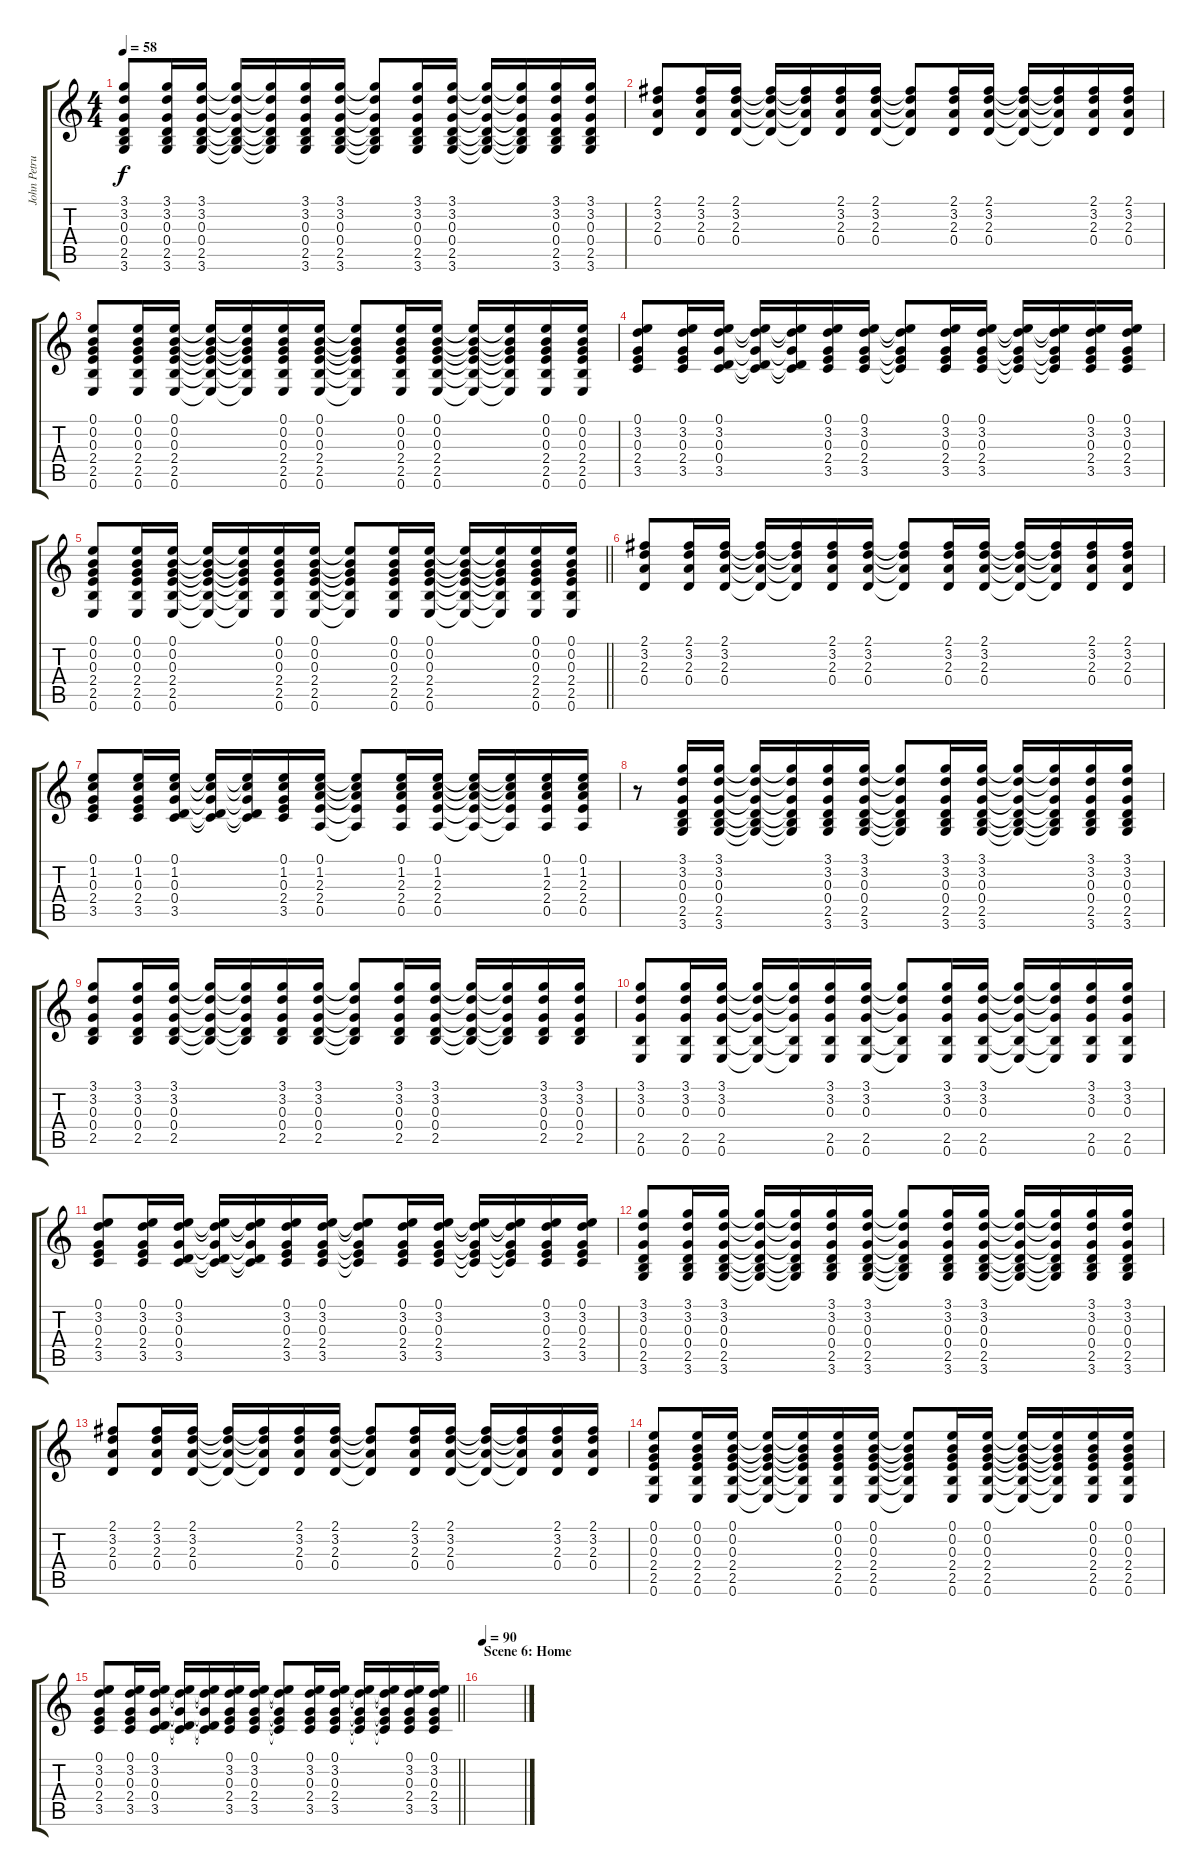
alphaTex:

\track ("John Petrucci" "John Petru") {instrument acousticguitarsteel}
\staff {score tabs}
\tuning (E4 B3 G3 D3 A2 E2) {hide}
\ts (4 4)
\tempo 58
\clef g2
\ks c
(3.1 3.2 0.3 0.4 2.5 3.6).8{dy f} (3.1 3.2 0.3 0.4 2.5 3.6).16 (3.1 3.2 0.3 0.4 2.5 3.6).16 (3.1{t} 3.2{t} 0.3{t} 0.4{t} 2.5{t} 3.6{t}).16 (3.1{t} 3.2{t} 0.3{t} 0.4{t} 2.5{t} 3.6{t}).16 (3.1 3.2 0.3 0.4 2.5 3.6).16 (3.1 3.2 0.3 0.4 2.5 3.6).16 (3.1{t} 3.2{t} 0.3{t} 0.4{t} 2.5{t} 3.6{t}).8 (3.1 3.2 0.3 0.4 2.5 3.6).16 (3.1 3.2 0.3 0.4 2.5 3.6).16 (3.1{t} 3.2{t} 0.3{t} 0.4{t} 2.5{t} 3.6{t}).16 (3.1{t} 3.2{t} 0.3{t} 0.4{t} 2.5{t} 3.6{t}).16 (3.1 3.2 0.3 0.4 2.5 3.6).16 (3.1 3.2 0.3 0.4 2.5 3.6).16 |
(2.1 3.2 2.3 0.4).8 (2.1 3.2 2.3 0.4).16 (2.1 3.2 2.3 0.4).16 (2.1{t} 3.2{t} 2.3{t} 0.4{t}).16 (2.1{t} 3.2{t} 2.3{t} 0.4{t}).16 (2.1 3.2 2.3 0.4).16 (2.1 3.2 2.3 0.4).16 (2.1{t} 3.2{t} 2.3{t} 0.4{t}).8 (2.1 3.2 2.3 0.4).16 (2.1 3.2 2.3 0.4).16 (2.1{t} 3.2{t} 2.3{t} 0.4{t}).16 (2.1{t} 3.2{t} 2.3{t} 0.4{t}).16 (2.1 3.2 2.3 0.4).16 (2.1 3.2 2.3 0.4).16 |
(0.1 0.2 0.3 2.4 2.5 0.6).8 (0.1 0.2 0.3 2.4 2.5 0.6).16 (0.1 0.2 0.3 2.4 2.5 0.6).16 (0.1{t} 0.2{t} 0.3{t} 2.4{t} 2.5{t} 0.6{t}).16 (0.1{t} 0.2{t} 0.3{t} 2.4{t} 2.5{t} 0.6{t}).16 (0.1 0.2 0.3 2.4 2.5 0.6).16 (0.1 0.2 0.3 2.4 2.5 0.6).16 (0.1{t} 0.2{t} 0.3{t} 2.4{t} 2.5{t} 0.6{t}).8 (0.1 0.2 0.3 2.4 2.5 0.6).16 (0.1 0.2 0.3 2.4 2.5 0.6).16 (0.1{t} 0.2{t} 0.3{t} 2.4{t} 2.5{t} 0.6{t}).16 (0.1{t} 0.2{t} 0.3{t} 2.4{t} 2.5{t} 0.6{t}).16 (0.1 0.2 0.3 2.4 2.5 0.6).16 (0.1 0.2 0.3 2.4 2.5 0.6).16 |
(0.1 3.2 0.3 2.4 3.5).8 (0.1 3.2 0.3 2.4 3.5).16 (0.1 3.2 0.3 0.4 3.5).16 (0.1{t} 3.2{t} 0.3{t} 0.4{t} 3.5{t}).16 (0.1{t} 3.2{t} 0.3{t} 0.4{t} 3.5{t}).16 (0.1 3.2 0.3 2.4 3.5).16 (0.1 3.2 0.3 2.4 3.5).16 (0.1{t} 3.2{t} 0.3{t} 2.4{t} 3.5{t}).8 (0.1 3.2 0.3 2.4 3.5).16 (0.1 3.2 0.3 2.4 3.5).16 (0.1{t} 3.2{t} 0.3{t} 2.4{t} 3.5{t}).16 (0.1{t} 3.2{t} 0.3{t} 2.4{t} 3.5{t}).16 (0.1 3.2 0.3 2.4 3.5).16 (0.1 3.2 0.3 2.4 3.5).16 |
\barLineRight lightlight
(0.1 0.2 0.3 2.4 2.5 0.6).8 (0.1 0.2 0.3 2.4 2.5 0.6).16 (0.1 0.2 0.3 2.4 2.5 0.6).16 (0.1{t} 0.2{t} 0.3{t} 2.4{t} 2.5{t} 0.6{t}).16 (0.1{t} 0.2{t} 0.3{t} 2.4{t} 2.5{t} 0.6{t}).16 (0.1 0.2 0.3 2.4 2.5 0.6).16 (0.1 0.2 0.3 2.4 2.5 0.6).16 (0.1{t} 0.2{t} 0.3{t} 2.4{t} 2.5{t} 0.6{t}).8 (0.1 0.2 0.3 2.4 2.5 0.6).16 (0.1 0.2 0.3 2.4 2.5 0.6).16 (0.1{t} 0.2{t} 0.3{t} 2.4{t} 2.5{t} 0.6{t}).16 (0.1{t} 0.2{t} 0.3{t} 2.4{t} 2.5{t} 0.6{t}).16 (0.1 0.2 0.3 2.4 2.5 0.6).16 (0.1 0.2 0.3 2.4 2.5 0.6).16 |
(2.1 3.2 2.3 0.4).8 (2.1 3.2 2.3 0.4).16 (2.1 3.2 2.3 0.4).16 (2.1{t} 3.2{t} 2.3{t} 0.4{t}).16 (2.1{t} 3.2{t} 2.3{t} 0.4{t}).16 (2.1 3.2 2.3 0.4).16 (2.1 3.2 2.3 0.4).16 (2.1{t} 3.2{t} 2.3{t} 0.4{t}).8 (2.1 3.2 2.3 0.4).16 (2.1 3.2 2.3 0.4).16 (2.1{t} 3.2{t} 2.3{t} 0.4{t}).16 (2.1{t} 3.2{t} 2.3{t} 0.4{t}).16 (2.1 3.2 2.3 0.4).16 (2.1 3.2 2.3 0.4).16 |
(0.1 1.2 0.3 2.4 3.5).8 (0.1 1.2 0.3 2.4 3.5).16 (0.1 1.2 0.3 0.4 3.5).16 (0.1{t} 1.2{t} 0.3{t} 0.4{t} 3.5{t}).16 (0.1{t} 1.2{t} 0.3{t} 0.4{t} 3.5{t}).16 (0.1 1.2 0.3 2.4 3.5).16 (0.1 1.2 2.3 2.4 0.5).16 (0.1{t} 1.2{t} 2.3{t} 2.4{t} 0.5{t}).8 (0.1 1.2 2.3 2.4 0.5).16 (0.1 1.2 2.3 2.4 0.5).16 (0.1{t} 1.2{t} 2.3{t} 2.4{t} 0.5{t}).16 (0.1{t} 1.2{t} 2.3{t} 2.4{t} 0.5{t}).16 (0.1 1.2 2.3 2.4 0.5).16 (0.1 1.2 2.3 2.4 0.5).16 |
r.8 (3.1 3.2 0.3 0.4 2.5 3.6).16 (3.1 3.2 0.3 0.4 2.5 3.6).16 (3.1{t} 3.2{t} 0.3{t} 0.4{t} 2.5{t} 3.6{t}).16 (3.1{t} 3.2{t} 0.3{t} 0.4{t} 2.5{t} 3.6{t}).16 (3.1 3.2 0.3 0.4 2.5 3.6).16 (3.1 3.2 0.3 0.4 2.5 3.6).16 (3.1{t} 3.2{t} 0.3{t} 0.4{t} 2.5{t} 3.6{t}).8 (3.1 3.2 0.3 0.4 2.5 3.6).16 (3.1 3.2 0.3 0.4 2.5 3.6).16 (3.1{t} 3.2{t} 0.3{t} 0.4{t} 2.5{t} 3.6{t}).16 (3.1{t} 3.2{t} 0.3{t} 0.4{t} 2.5{t} 3.6{t}).16 (3.1 3.2 0.3 0.4 2.5 3.6).16 (3.1 3.2 0.3 0.4 2.5 3.6).16 |
(3.1 3.2 0.3 0.4 2.5).8 (3.1 3.2 0.3 0.4 2.5).16 (3.1 3.2 0.3 0.4 2.5).16 (3.1{t} 3.2{t} 0.3{t} 0.4{t} 2.5{t}).16 (3.1{t} 3.2{t} 0.3{t} 0.4{t} 2.5{t}).16 (3.1 3.2 0.3 0.4 2.5).16 (3.1 3.2 0.3 0.4 2.5).16 (3.1{t} 3.2{t} 0.3{t} 0.4{t} 2.5{t}).8 (3.1 3.2 0.3 0.4 2.5).16 (3.1 3.2 0.3 0.4 2.5).16 (3.1{t} 3.2{t} 0.3{t} 0.4{t} 2.5{t}).16 (3.1{t} 3.2{t} 0.3{t} 0.4{t} 2.5{t}).16 (3.1 3.2 0.3 0.4 2.5).16 (3.1 3.2 0.3 0.4 2.5).16 |
(3.1 3.2 0.3 2.5 0.6).8 (3.1 3.2 0.3 2.5 0.6).16 (3.1 3.2 0.3 2.5 0.6).16 (3.1{t} 3.2{t} 0.3{t} 2.5{t} 0.6{t}).16 (3.1{t} 3.2{t} 0.3{t} 2.5{t} 0.6{t}).16 (3.1 3.2 0.3 2.5 0.6).16 (3.1 3.2 0.3 2.5 0.6).16 (3.1{t} 3.2{t} 0.3{t} 2.5{t} 0.6{t}).8 (3.1 3.2 0.3 2.5 0.6).16 (3.1 3.2 0.3 2.5 0.6).16 (3.1{t} 3.2{t} 0.3{t} 2.5{t} 0.6{t}).16 (3.1{t} 3.2{t} 0.3{t} 2.5{t} 0.6{t}).16 (3.1 3.2 0.3 2.5 0.6).16 (3.1 3.2 0.3 2.5 0.6).16 |
(0.1 3.2 0.3 2.4 3.5).8 (0.1 3.2 0.3 2.4 3.5).16 (0.1 3.2 0.3 0.4 3.5).16 (0.1{t} 3.2{t} 0.3{t} 0.4{t} 3.5{t}).16 (0.1{t} 3.2{t} 0.3{t} 0.4{t} 3.5{t}).16 (0.1 3.2 0.3 2.4 3.5).16 (0.1 3.2 0.3 2.4 3.5).16 (0.1{t} 3.2{t} 0.3{t} 2.4{t} 3.5{t}).8 (0.1 3.2 0.3 2.4 3.5).16 (0.1 3.2 0.3 2.4 3.5).16 (0.1{t} 3.2{t} 0.3{t} 2.4{t} 3.5{t}).16 (0.1{t} 3.2{t} 0.3{t} 2.4{t} 3.5{t}).16 (0.1 3.2 0.3 2.4 3.5).16 (0.1 3.2 0.3 2.4 3.5).16 |
(3.1 3.2 0.3 0.4 2.5 3.6).8 (3.1 3.2 0.3 0.4 2.5 3.6).16 (3.1 3.2 0.3 0.4 2.5 3.6).16 (3.1{t} 3.2{t} 0.3{t} 0.4{t} 2.5{t} 3.6{t}).16 (3.1{t} 3.2{t} 0.3{t} 0.4{t} 2.5{t} 3.6{t}).16 (3.1 3.2 0.3 0.4 2.5 3.6).16 (3.1 3.2 0.3 0.4 2.5 3.6).16 (3.1{t} 3.2{t} 0.3{t} 0.4{t} 2.5{t} 3.6{t}).8 (3.1 3.2 0.3 0.4 2.5 3.6).16 (3.1 3.2 0.3 0.4 2.5 3.6).16 (3.1{t} 3.2{t} 0.3{t} 0.4{t} 2.5{t} 3.6{t}).16 (3.1{t} 3.2{t} 0.3{t} 0.4{t} 2.5{t} 3.6{t}).16 (3.1 3.2 0.3 0.4 2.5 3.6).16 (3.1 3.2 0.3 0.4 2.5 3.6).16 |
(2.1 3.2 2.3 0.4).8 (2.1 3.2 2.3 0.4).16 (2.1 3.2 2.3 0.4).16 (2.1{t} 3.2{t} 2.3{t} 0.4{t}).16 (2.1{t} 3.2{t} 2.3{t} 0.4{t}).16 (2.1 3.2 2.3 0.4).16 (2.1 3.2 2.3 0.4).16 (2.1{t} 3.2{t} 2.3{t} 0.4{t}).8 (2.1 3.2 2.3 0.4).16 (2.1 3.2 2.3 0.4).16 (2.1{t} 3.2{t} 2.3{t} 0.4{t}).16 (2.1{t} 3.2{t} 2.3{t} 0.4{t}).16 (2.1 3.2 2.3 0.4).16 (2.1 3.2 2.3 0.4).16 |
(0.1 0.2 0.3 2.4 2.5 0.6).8 (0.1 0.2 0.3 2.4 2.5 0.6).16 (0.1 0.2 0.3 2.4 2.5 0.6).16 (0.1{t} 0.2{t} 0.3{t} 2.4{t} 2.5{t} 0.6{t}).16 (0.1{t} 0.2{t} 0.3{t} 2.4{t} 2.5{t} 0.6{t}).16 (0.1 0.2 0.3 2.4 2.5 0.6).16 (0.1 0.2 0.3 2.4 2.5 0.6).16 (0.1{t} 0.2{t} 0.3{t} 2.4{t} 2.5{t} 0.6{t}).8 (0.1 0.2 0.3 2.4 2.5 0.6).16 (0.1 0.2 0.3 2.4 2.5 0.6).16 (0.1{t} 0.2{t} 0.3{t} 2.4{t} 2.5{t} 0.6{t}).16 (0.1{t} 0.2{t} 0.3{t} 2.4{t} 2.5{t} 0.6{t}).16 (0.1 0.2 0.3 2.4 2.5 0.6).16 (0.1 0.2 0.3 2.4 2.5 0.6).16 |
\barLineRight lightlight
(0.1 3.2 0.3 2.4 3.5).8 (0.1 3.2 0.3 2.4 3.5).16 (0.1 3.2 0.3 0.4 3.5).16 (0.1{t} 3.2{t} 0.3{t} 0.4{t} 3.5{t}).16 (0.1{t} 3.2{t} 0.3{t} 0.4{t} 3.5{t}).16 (0.1 3.2 0.3 2.4 3.5).16 (0.1 3.2 0.3 2.4 3.5).16 (0.1{t} 3.2{t} 0.3{t} 2.4{t} 3.5{t}).8 (0.1 3.2 0.3 2.4 3.5).16 (0.1 3.2 0.3 2.4 3.5).16 (0.1{t} 3.2{t} 0.3{t} 2.4{t} 3.5{t}).16 (0.1{t} 3.2{t} 0.3{t} 2.4{t} 3.5{t}).16 (0.1 3.2 0.3 2.4 3.5).16 (0.1 3.2 0.3 2.4 3.5).16 |
\section ("" "Scene 6: Home")
\tempo 90
